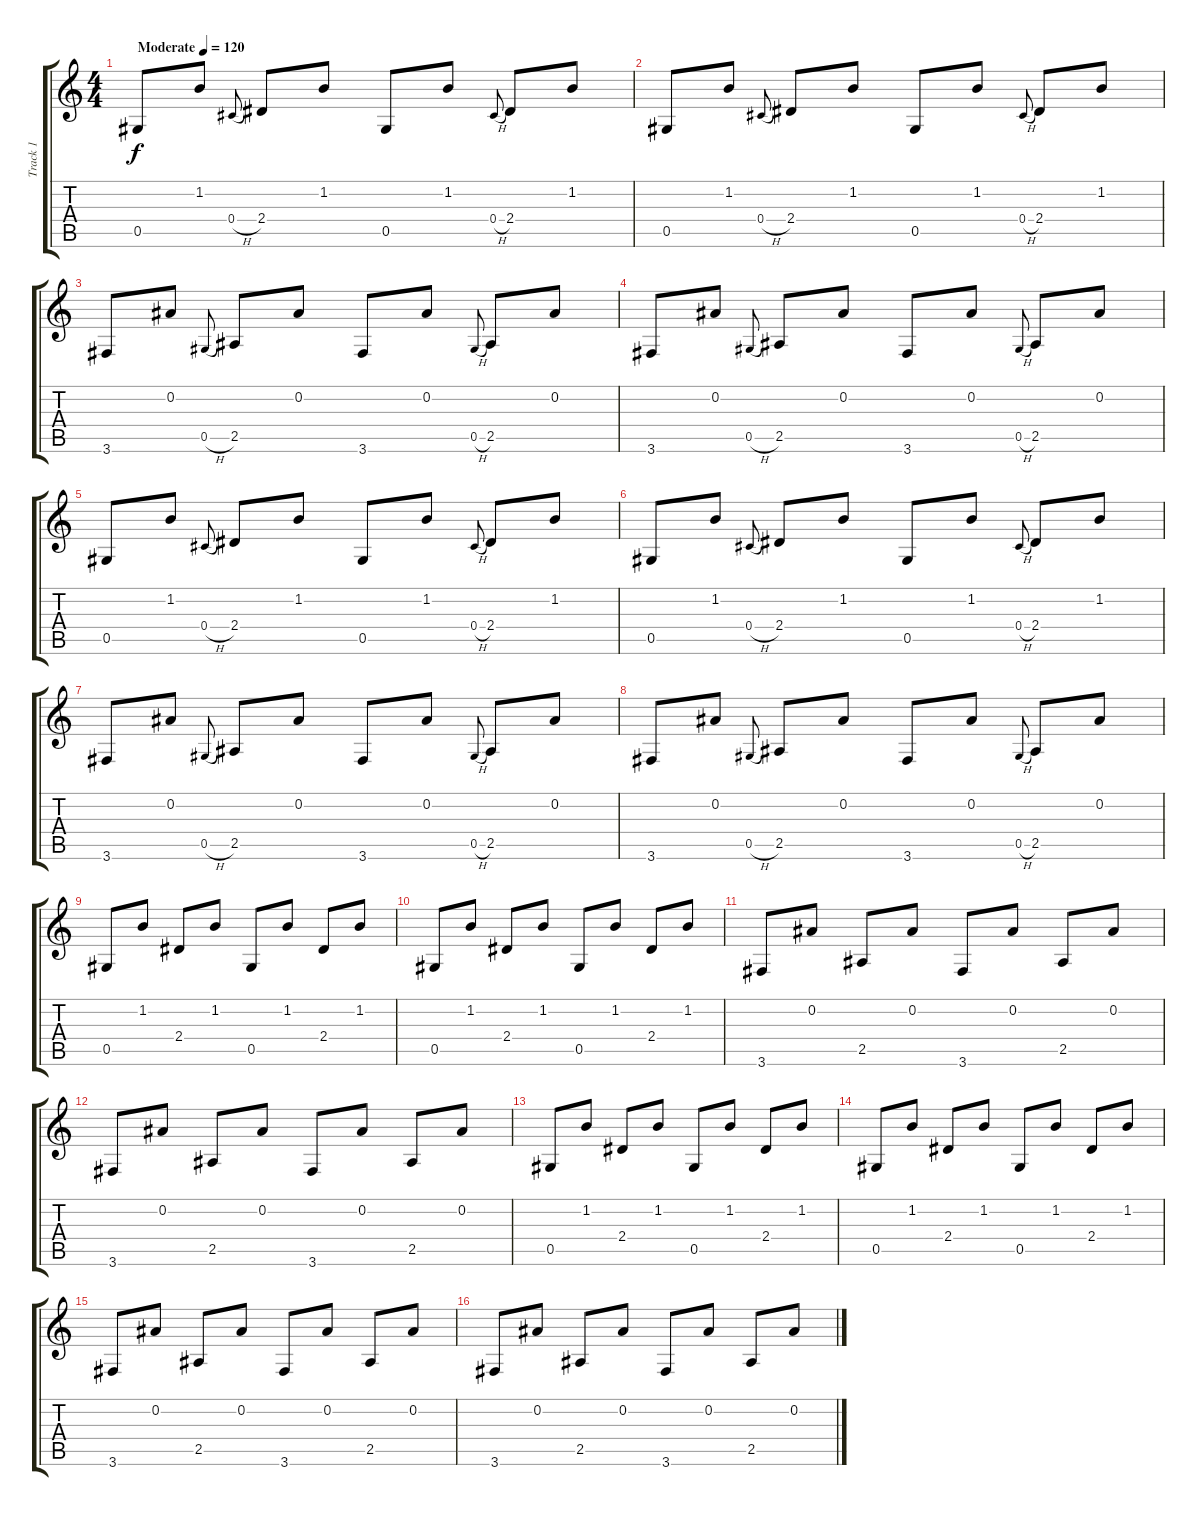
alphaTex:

\track ("Track 1" "Track 1") {instrument acousticguitarsteel}
\staff {score tabs}
\tuning (Eb4 Bb3 Gb3 Db3 Ab2 Eb2) {hide}
\ts (4 4)
\tempo (120 "Moderate")
\clef g2
\ks c
0.5.8{dy f instrument acousticguitarsteel} 1.2.8 0.4{h}.8{gr onbeat} 2.4.8 1.2.8 0.5.8 1.2.8 0.4{h}.8{gr onbeat} 2.4.8 1.2.8 |
0.5.8 1.2.8 0.4{h}.8{gr onbeat} 2.4.8 1.2.8 0.5.8 1.2.8 0.4{h}.8{gr onbeat} 2.4.8 1.2.8 |
3.6.8 0.2.8 0.5{h}.8{gr onbeat} 2.5.8 0.2.8 3.6.8 0.2.8 0.5{h}.8{gr onbeat} 2.5.8 0.2.8 |
3.6.8 0.2.8 0.5{h}.8{gr onbeat} 2.5.8 0.2.8 3.6.8 0.2.8 0.5{h}.8{gr onbeat} 2.5.8 0.2.8 |
0.5.8 1.2.8 0.4{h}.8{gr onbeat} 2.4.8 1.2.8 0.5.8 1.2.8 0.4{h}.8{gr onbeat} 2.4.8 1.2.8 |
0.5.8 1.2.8 0.4{h}.8{gr onbeat} 2.4.8 1.2.8 0.5.8 1.2.8 0.4{h}.8{gr onbeat} 2.4.8 1.2.8 |
3.6.8 0.2.8 0.5{h}.8{gr onbeat} 2.5.8 0.2.8 3.6.8 0.2.8 0.5{h}.8{gr onbeat} 2.5.8 0.2.8 |
3.6.8 0.2.8 0.5{h}.8{gr onbeat} 2.5.8 0.2.8 3.6.8 0.2.8 0.5{h}.8{gr onbeat} 2.5.8 0.2.8 |
0.5.8 1.2.8 2.4.8 1.2.8 0.5.8 1.2.8 2.4.8 1.2.8 |
0.5.8 1.2.8 2.4.8 1.2.8 0.5.8 1.2.8 2.4.8 1.2.8 |
3.6.8 0.2.8 2.5.8 0.2.8 3.6.8 0.2.8 2.5.8 0.2.8 |
3.6.8 0.2.8 2.5.8 0.2.8 3.6.8 0.2.8 2.5.8 0.2.8 |
0.5.8 1.2.8 2.4.8 1.2.8 0.5.8 1.2.8 2.4.8 1.2.8 |
0.5.8 1.2.8 2.4.8 1.2.8 0.5.8 1.2.8 2.4.8 1.2.8 |
3.6.8 0.2.8 2.5.8 0.2.8 3.6.8 0.2.8 2.5.8 0.2.8 |
3.6.8 0.2.8 2.5.8 0.2.8 3.6.8 0.2.8 2.5.8 0.2.8
